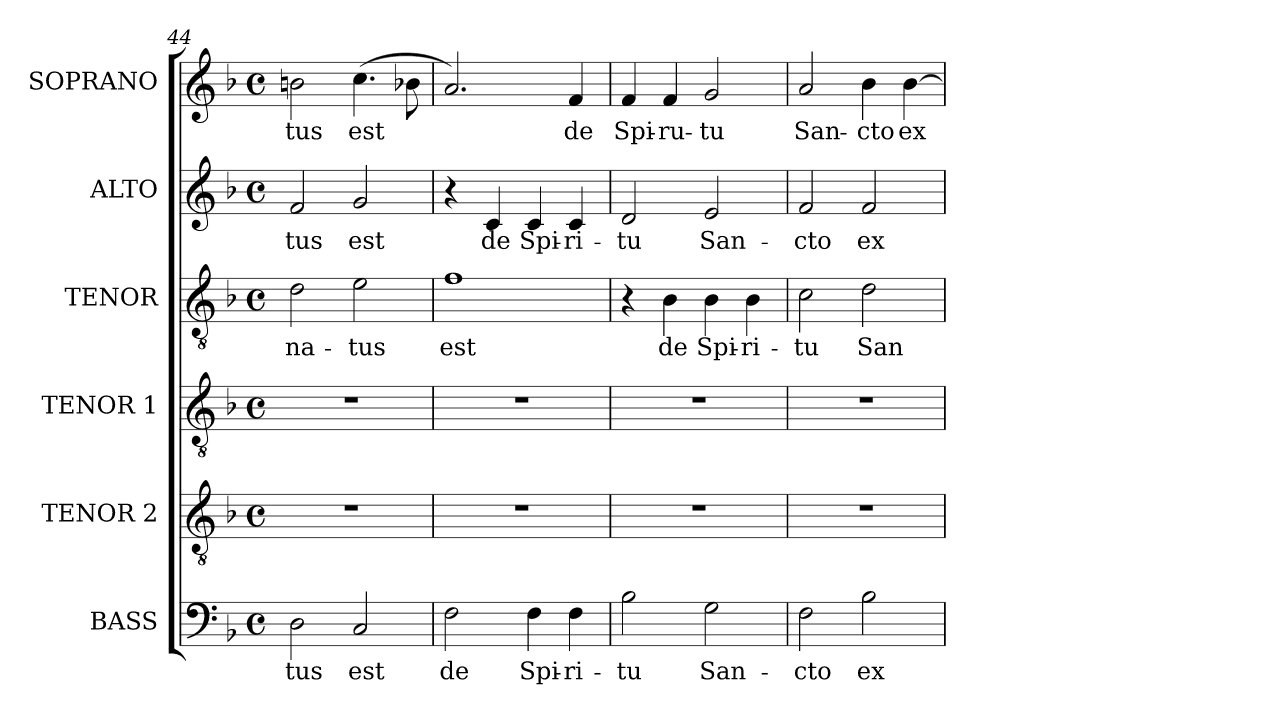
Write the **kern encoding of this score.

**kern	**text	**kern	**kern	**kern	**text	**kern	**text	**kern	**text
*part6	*part6	*part5	*part4	*part3	*part3	*part2	*part2	*part1	*part1
*staff6	*staff6	*staff5	*staff4	*staff3	*staff3	*staff2	*staff2	*staff1	*staff1
*I"BASS	*	*I"TENOR 2	*I"TENOR 1	*I"TENOR	*	*I"ALTO	*	*I"SOPRANO	*
*I'B.	*	*I'T2.	*I'T1.	*I'T.	*	*I'A.	*	*I'S.	*
!!LO:PB:g=z
*clefF4	*	*clefGv2	*clefGv2	*clefGv2	*	*clefG2	*	*clefG2	*
*	*	*ITrd7c12	*ITrd7c12	*ITrd7c12	*	*	*	*	*
*k[b-]	*	*k[b-]	*k[b-]	*k[b-]	*	*k[b-]	*	*k[b-]	*
*F:	*	*F:	*F:	*F:	*	*F:	*	*F:	*
*M4/4	*	*M4/4	*M4/4	*M4/4	*	*M4/4	*	*M4/4	*
*met(c)	*	*met(c)	*met(c)	*met(c)	*	*met(c)	*	*met(c)	*
=44	=44	=44	=44	=44	=44	=44	=44	=44	=44
!	!LO:LY:b:color=#000000	!	!	!	!	!	!	!	!
!	!	!	!	!	!LO:LY:b:color=#000000	!	!	!	!
!	!	!	!	!	!	!	!LO:LY:b:color=#000000	!	!
!	!	!	!	!	!	!	!	!	!LO:LY:b:color=#000000
2Di\	-tus	1r	1r	2Di\	-na-	2fi/	-tus	2bni\	-tus
!	!LO:LY:b:color=#000000	!	!	!	!	!	!	!	!
!	!	!	!	!	!LO:LY:b:color=#000000	!	!	!	!
!	!	!	!	!	!	!	!LO:LY:b:color=#000000	!	!
!	!	!	!	!	!	!	!	!	!LO:LY:b:color=#000000
2Ci/	est	.	.	2Ei\	-tus	2gi/	est	(4.cci\	est
.	.	.	.	.	.	.	.	8b-Xi\	.
=45	=45	=45	=45	=45	=45	=45	=45	=45	=45
!	!LO:LY:b:color=#000000	!	!	!	!	!	!	!	!
!	!	!	!	!	!LO:LY:b:color=#000000	!	!	!	!
2Fi\	de	1r	1r	1Fi	est	4r	.	2.ai/)	.
!	!	!	!	!	!	!	!LO:LY:b:color=#000000	!	!
.	.	.	.	.	.	4ci/	de	.	.
!	!LO:LY:b:color=#000000	!	!	!	!	!	!	!	!
!	!	!	!	!	!	!	!LO:LY:b:color=#000000	!	!
4Fi\	Spi-	.	.	.	.	4ci/	Spi-	.	.
!	!LO:LY:b:color=#000000	!	!	!	!	!	!	!	!
!	!	!	!	!	!	!	!LO:LY:b:color=#000000	!	!
!	!	!	!	!	!	!	!	!	!LO:LY:b:color=#000000
4Fi\	-ri-	.	.	.	.	4ci/	-ri-	4fi/	de
=46	=46	=46	=46	=46	=46	=46	=46	=46	=46
!	!LO:LY:b:color=#000000	!	!	!	!	!	!	!	!
!	!	!	!	!	!	!	!LO:LY:b:color=#000000	!	!
!	!	!	!	!	!	!	!	!	!LO:LY:b:color=#000000
2B-i\	-tu	1r	1r	4r	.	2di/	-tu	4fi/	Spi-
!	!	!	!	!	!LO:LY:b:color=#000000	!	!	!	!
!	!	!	!	!	!	!	!	!	!LO:LY:b:color=#000000
.	.	.	.	4BB-i\	de	.	.	4fi/	-ru-
!	!LO:LY:b:color=#000000	!	!	!	!	!	!	!	!
!	!	!	!	!	!LO:LY:b:color=#000000	!	!	!	!
!	!	!	!	!	!	!	!LO:LY:b:color=#000000	!	!
!	!	!	!	!	!	!	!	!	!LO:LY:b:color=#000000
2Gi\	San-	.	.	4BB-i\	Spi-	2ei/	San-	2gi/	-tu
!	!	!	!	!	!LO:LY:b:color=#000000	!	!	!	!
.	.	.	.	4BB-i\	-ri-	.	.	.	.
=47	=47	=47	=47	=47	=47	=47	=47	=47	=47
!	!LO:LY:b:color=#000000	!	!	!	!	!	!	!	!
!	!	!	!	!	!LO:LY:b:color=#000000	!	!	!	!
!	!	!	!	!	!	!	!LO:LY:b:color=#000000	!	!
!	!	!	!	!	!	!	!	!	!LO:LY:b:color=#000000
2Fi\	-cto	1r	1r	2Ci\	-tu	2fi/	-cto	2ai/	San-
!	!LO:LY:b:color=#000000	!	!	!	!	!	!	!	!
!	!	!	!	!	!LO:LY:b:color=#000000	!	!	!	!
!	!	!	!	!	!	!	!LO:LY:b:color=#000000	!	!
!	!	!	!	!	!	!	!	!	!LO:LY:b:color=#000000
2B-i\	ex	.	.	2Di\	San-	2fi/	ex	4b-i\	-cto
!	!	!	!	!	!	!	!	!	!LO:LY:b:color=#000000
.	.	.	.	.	.	.	.	[4b-i\	ex
=	=	=	=	=	=	=	=	=	=
*-	*-	*-	*-	*-	*-	*-	*-	*-	*-
